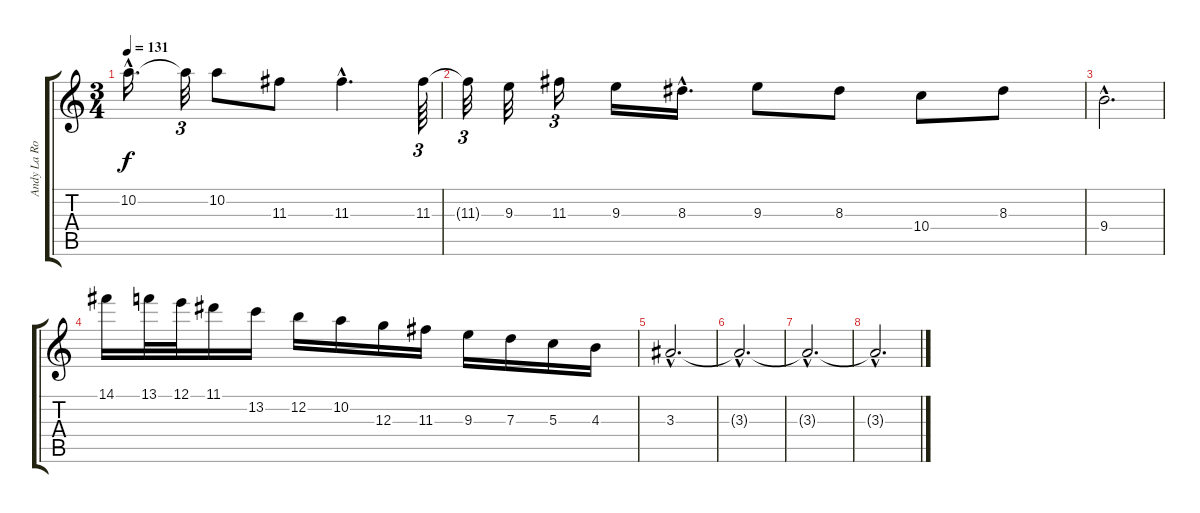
\track ("Andy La Rocque solo" "Andy La Ro") {instrument overdrivenguitar}
\staff {score tabs}
\tuning (E4 B3 G3 D3 A2 E2) {hide}
\ts (3 4)
\tempo 131
\clef g2
\ks c
10.2{hac t}.16{d dy f} 10.2{t}.32{tu (3 2)} 10.2.8 11.3.8 11.3{hac}.4{d} 11.3.64{tu (3 2)} |
11.3{t}.32{tu (3 2)} 9.3.32 11.3.16{tu (3 2)} 9.3.16 8.3{hac}.16{d} 9.3.8 8.3.8 10.4.8 8.3.8 |
9.4{hac}.2{d} |
14.1.16 13.1.32 12.1.32 11.1.16 13.2.16 12.2.16 10.2.16 12.3.16 11.3.16 9.3.16 7.3.16 5.3.16 4.3.16 |
3.3{hac}.2{d} |
3.3{hac t}.2{d} |
3.3{hac t}.2{d} |
3.3{hac t}.2{d}
